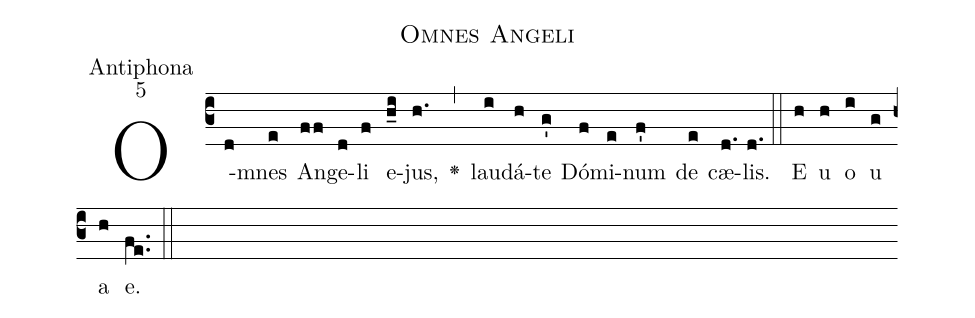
name:Omnes Angeli;
office-part:Antiphona;
mode:5;
%%
(c3)O(d)mnes(e) An(ff)ge(d)li(f) e(h_i)jus,(h.) <v>\greheightstar</v>(,) lau(i)dá(h)te(g') Dó(f)mi(e)num(f') de(e) cæ(d.)lis.(d.) (::) E(h) u(h) o(i) u(g) a(h) e.(fe..) (::)
